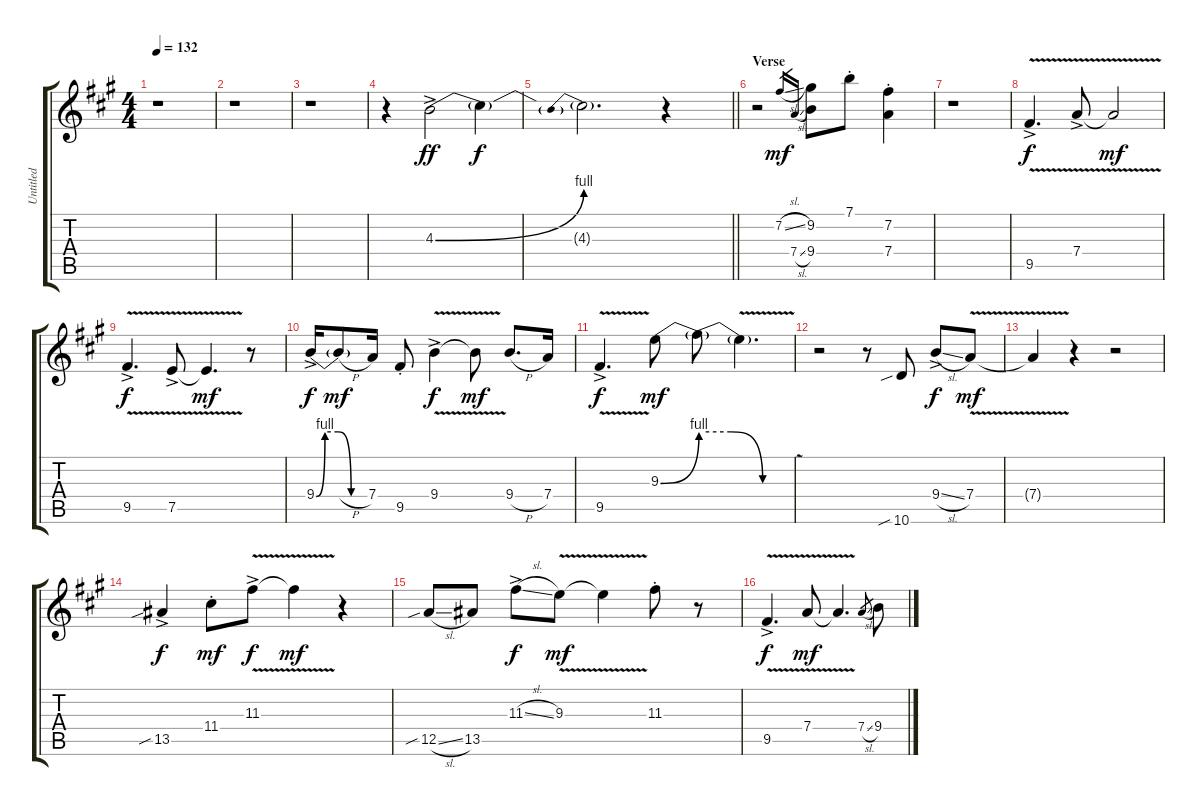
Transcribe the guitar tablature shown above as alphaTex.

\track ("Untitled" "Untitled") {instrument electricguitarclean}
\staff {score tabs}
\tuning (E4 B3 G3 D3 A2 E2) {hide}
\ts (4 4)
\tempo 132
\clef g2
\ks a
r.1{dy mf} |
r.1 |
r.1 |
r.4 4.3{be (bend 0 0 60 4) ac}.2{dy ff} 4.3{t}.4{dy f} |
\barLineRight lightlight
4.3{be (prebend 0 4 60 4) t}.2{d} r.4 |
\section ("" "Verse")
r.2 7.2{sl}.16{gr dy mf} 7.4{sl}.16{gr} (9.2 9.4).8 7.1{st}.8 (7.2{st} 7.4{st}).4 |
r.1 |
9.5{v ac}.4{d dy f} 7.4{v ac}.8 7.4{v t}.2{dy mf} |
9.5{v ac}.4{d dy f} 7.5{v ac}.8 7.5{v t}.4{d dy mf} r.8 |
9.4{be (custom 0 0 10 4 25 4 40 0 60 0) ac}.16{dy f} 9.4{h t}.8{dy mf} 7.4.16 9.5{st}.8 9.4{v ac}.4{dy f} 9.4{v t}.8{dy mf} 9.4{h}.8{d} 7.4.16 |
9.5{v ac}.4{d dy f} 9.3{be (bend 0 0 60 4)}.8{dy mf} 9.3{be (custom 0 4 20 4 40 0 60 0) t}.8 9.3{v t}.4{d} |
r.2 r.8 10.6{sib}.8 9.4{sl ac}.8{dy f} 7.4{v}.8{dy mf} |
7.4{v t}.4 r.4 r.2 |
13.5{sib ac}.4{dy f} 11.4{st}.8{dy mf} 11.3{v ac}.8{dy f} 11.3{v t}.4{dy mf} r.4 |
12.5{sib sl}.8 13.5.8 11.3{sl ac}.8{dy f} 9.3{v}.8{dy mf} 9.3{v t}.4 11.3{st}.8 r.8 |
9.5{v ac}.4{d dy f} 7.4{v}.8{dy mf} 7.4{v t}.4{d} 7.4{sl}.8{gr} 9.4.8
